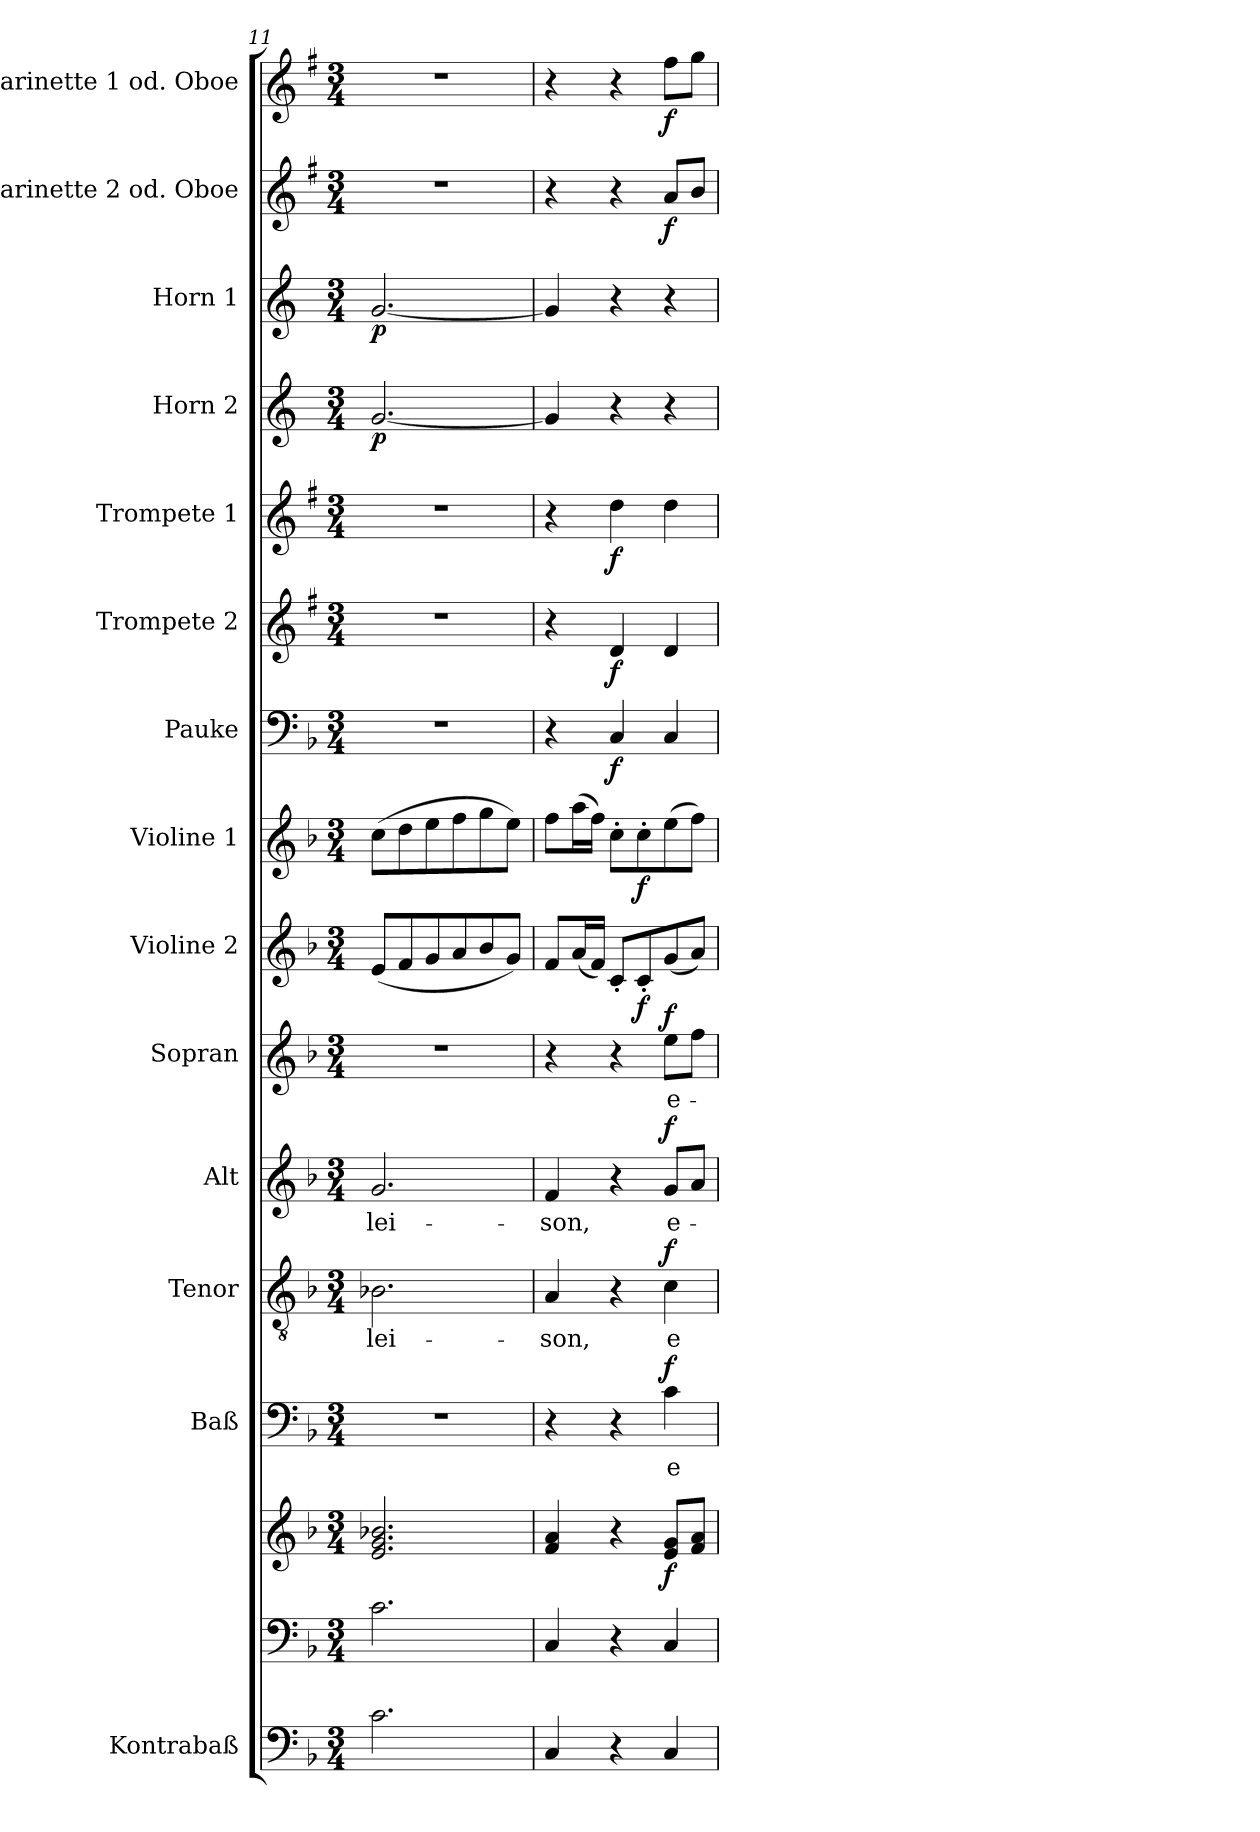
**kern	**kern	**kern	**dynam	**kern	**text	**dynam	**kern	**text	**dynam	**kern	**text	**dynam	**kern	**text	**dynam	**kern	**dynam	**kern	**dynam	**kern	**dynam	**kern	**dynam	**kern	**dynam	**kern	**dynam	**kern	**dynam	**kern	**dynam	**kern	**dynam
*part15	*part14	*part14	*part14	*part13	*part13	*part13	*part12	*part12	*part12	*part11	*part11	*part11	*part10	*part10	*part10	*part9	*part9	*part8	*part8	*part7	*part7	*part6	*part6	*part5	*part5	*part4	*part4	*part3	*part3	*part2	*part2	*part1	*part1
*staff16	*staff15	*staff14	*staff14/15	*staff13	*staff13	*staff13	*staff12	*staff12	*staff12	*staff11	*staff11	*staff11	*staff10	*staff10	*staff10	*staff9	*staff9	*staff8	*staff8	*staff7	*staff7	*staff6	*staff6	*staff5	*staff5	*staff4	*staff4	*staff3	*staff3	*staff2	*staff2	*staff1	*staff1
*I"Kontrabaß	*	*	*	*I"Baß	*	*	*I"Tenor	*	*	*I"Alt	*	*	*I"Sopran	*	*	*I"Violine 2	*	*I"Violine 1	*	*I"Pauke	*	*I"Trompete 2	*	*I"Trompete 1	*	*I"Horn 2	*	*I"Horn 1	*	*I"Klarinette 2 od. Oboe	*	*I"Klarinette 1 od. Oboe	*
*	*	*	*	*	*	*	*	*	*	*	*	*	*	*	*	*	*	*	*	*	*	*I'Tpt	*	*I'Tpt	*	*I'Hn	*	*I'Hn	*	*	*	*	*
*clefF4	*clefF4	*clefG2	*	*clefF4	*	*	*clefGv2	*	*	*clefG2	*	*	*clefG2	*	*	*clefG2	*	*clefG2	*	*clefF4	*	*clefG2	*	*clefG2	*	*clefG2	*	*clefG2	*	*clefG2	*	*clefG2	*
*ITrd7c12	*	*	*	*	*	*	*	*	*	*	*	*	*	*	*	*	*	*	*	*	*	*ITrd1c2	*	*ITrd1c2	*	*ITrd4c7	*	*ITrd4c7	*	*ITrd1c2	*	*ITrd1c2	*
*k[b-]	*k[b-]	*k[b-]	*	*k[b-]	*	*	*k[b-]	*	*	*k[b-]	*	*	*k[b-]	*	*	*k[b-]	*	*k[b-]	*	*k[b-]	*	*k[b-]	*	*k[b-]	*	*k[b-]	*	*k[b-]	*	*k[b-]	*	*k[b-]	*
*F:	*F:	*F:	*	*F:	*	*	*F:	*	*	*F:	*	*	*F:	*	*	*F:	*	*F:	*	*F:	*	*F:	*	*F:	*	*F:	*	*F:	*	*F:	*	*F:	*
*M3/4	*M3/4	*M3/4	*	*M3/4	*	*	*M3/4	*	*	*M3/4	*	*	*M3/4	*	*	*M3/4	*	*M3/4	*	*M3/4	*	*M3/4	*	*M3/4	*	*M3/4	*	*M3/4	*	*M3/4	*	*M3/4	*
=11	=11	=11	=11	=11	=11	=11	=11	=11	=11	=11	=11	=11	=11	=11	=11	=11	=11	=11	=11	=11	=11	=11	=11	=11	=11	=11	=11	=11	=11	=11	=11	=11	=11
!	!	!	!	!	!	!	!	!LO:LY:b	!	!	!LO:LY:b	!	!	!	!	!	!	!	!	!	!	!	!	!	!	!	!LO:DY:b	!	!LO:DY:b	!	!	!	!
2.C\	2.c\	2.e/ 2.g/ 2.b-X/	.	2.r	.	.	2.B-X\	-lei-	.	2.g/	-lei-	.	2.r	.	.	(<8e/L	.	(>8cc\L	.	2.r	.	2.r	.	2.r	.	[2.c/	p	[2.c/	p	2.r	.	2.r	.
.	.	.	.	.	.	.	.	.	.	.	.	.	.	.	.	8f/	.	8dd\	.	.	.	.	.	.	.	.	.	.	.	.	.	.	.
.	.	.	.	.	.	.	.	.	.	.	.	.	.	.	.	8g/	.	8ee\	.	.	.	.	.	.	.	.	.	.	.	.	.	.	.
.	.	.	.	.	.	.	.	.	.	.	.	.	.	.	.	8a/	.	8ff\	.	.	.	.	.	.	.	.	.	.	.	.	.	.	.
.	.	.	.	.	.	.	.	.	.	.	.	.	.	.	.	8b-/	.	8gg\	.	.	.	.	.	.	.	.	.	.	.	.	.	.	.
.	.	.	.	.	.	.	.	.	.	.	.	.	.	.	.	8g/J)	.	8ee\J)	.	.	.	.	.	.	.	.	.	.	.	.	.	.	.
=12	=12	=12	=12	=12	=12	=12	=12	=12	=12	=12	=12	=12	=12	=12	=12	=12	=12	=12	=12	=12	=12	=12	=12	=12	=12	=12	=12	=12	=12	=12	=12	=12	=12
!	!	!	!	!	!	!	!	!LO:LY:b	!	!	!LO:LY:b	!	!	!	!	!	!	!	!	!	!	!	!	!	!	!	!	!	!	!	!	!	!
4CC/	4C/	4f/ 4a/	.	4r	.	.	4A/	-son,	.	4f/	-son,	.	4r	.	.	8f/L	.	8ff\L	.	4r	.	4r	.	4r	.	4c/]	.	4c/]	.	4r	.	4r	.
.	.	.	.	.	.	.	.	.	.	.	.	.	.	.	.	(<16a/L	.	(>16aa\L	.	.	.	.	.	.	.	.	.	.	.	.	.	.	.
.	.	.	.	.	.	.	.	.	.	.	.	.	.	.	.	16f/JJ)	.	16ff\JJ)	.	.	.	.	.	.	.	.	.	.	.	.	.	.	.
!	!	!	!	!	!	!	!	!	!	!	!	!	!	!	!	!	!	!	!	!	!LO:DY:b	!	!LO:DY:b	!	!LO:DY:b	!	!	!	!	!	!	!	!
4r	4r	4r	.	4r	.	.	4r	.	.	4r	.	.	4r	.	.	8c'</L	.	8cc'>\L	.	4C/	f	4c/	f	4cc\	f	4r	.	4r	.	4r	.	4r	.
!	!	!	!	!	!	!	!	!	!	!	!	!	!	!	!	!	!LO:DY:b	!	!LO:DY:b	!	!	!	!	!	!	!	!	!	!	!	!	!	!
.	.	.	.	.	.	.	.	.	.	.	.	.	.	.	.	8c'</	f	8cc'>\	f	.	.	.	.	.	.	.	.	.	.	.	.	.	.
!	!	!	!LO:DY:b	!	!LO:LY:b	!LO:DY:a	!	!LO:LY:b	!LO:DY:a	!	!LO:LY:b	!LO:DY:a	!	!LO:LY:b	!LO:DY:a	!	!	!	!	!	!	!	!	!	!	!	!	!	!	!	!LO:DY:b	!	!LO:DY:b
4CC/	4C/	8e/ 8g/L	f	4c\	e-	f	4c\	e-	f	8g/L	e-	f	8ee\L	e-	f	(<8g/	.	(>8ee\	.	4C/	.	4c/	.	4cc\	.	4r	.	4r	.	8g/L	f	8ee\L	f
.	.	8f/ 8a/J	.	.	.	.	.	.	.	8a/J	.	.	8ff\J	.	.	8a/J)	.	8ff\J)	.	.	.	.	.	.	.	.	.	.	.	8a/J	.	8ff\J	.
=	=	=	=	=	=	=	=	=	=	=	=	=	=	=	=	=	=	=	=	=	=	=	=	=	=	=	=	=	=	=	=	=	=
*-	*-	*-	*-	*-	*-	*-	*-	*-	*-	*-	*-	*-	*-	*-	*-	*-	*-	*-	*-	*-	*-	*-	*-	*-	*-	*-	*-	*-	*-	*-	*-	*-	*-
